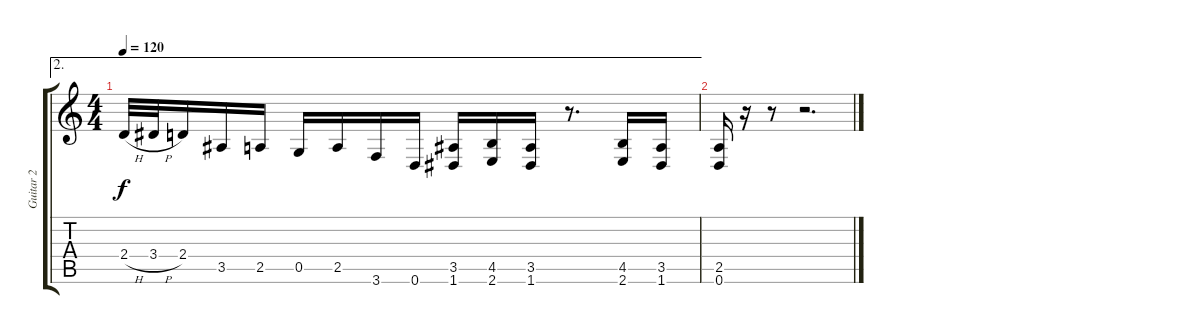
\track ("Guitar 2" "Guitar 2") {instrument distortionguitar}
\staff {score tabs}
\tuning (D4 A3 F3 C3 G2 D2) {hide}
\ae 2
\ts (4 4)
\tempo 120
\clef g2
\ks c
2.4{h}.32{dy f} 3.4{h}.32 2.4.16 3.5.16 2.5.16 0.5.16 2.5.16 3.6.16 0.6.16 (3.5 1.6).16 (4.5 2.6).16 (3.5 1.6).16 r.8{d} (4.5 2.6).16 (3.5 1.6).16 |
(2.5 0.6).16 r.16 r.8 r.2{d}
